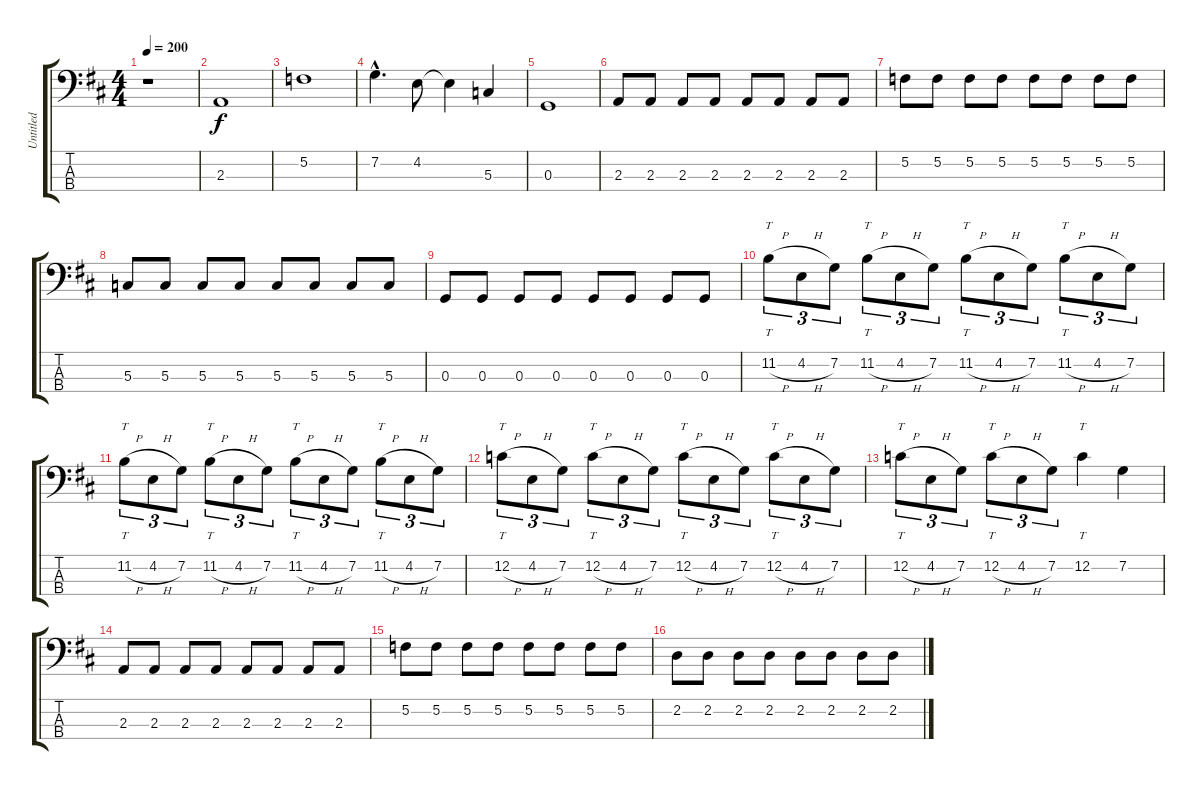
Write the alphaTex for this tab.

\track ("Untitled" "Untitled") {instrument electricbassfinger}
\staff {score tabs}
\tuning (F2 C2 G1 D1) {hide}
\ts (4 4)
\tempo 200
\clef f4
\ks d
r.1{dy f instrument electricbassfinger} |
2.3.1 |
5.2.1 |
7.2{hac}.4{d} 4.2.8 4.2{t}.4 5.3.4 |
0.3.1 |
2.3.8 2.3.8 2.3.8 2.3.8 2.3.8 2.3.8 2.3.8 2.3.8 |
5.2.8 5.2.8 5.2.8 5.2.8 5.2.8 5.2.8 5.2.8 5.2.8 |
5.3.8 5.3.8 5.3.8 5.3.8 5.3.8 5.3.8 5.3.8 5.3.8 |
0.3.8 0.3.8 0.3.8 0.3.8 0.3.8 0.3.8 0.3.8 0.3.8 |
11.2{h}.8{tt tu (3 2)} 4.2{h}.8{tu (3 2)} 7.2.8{tu (3 2)} 11.2{h}.8{tt tu (3 2)} 4.2{h}.8{tu (3 2)} 7.2.8{tu (3 2)} 11.2{h}.8{tt tu (3 2)} 4.2{h}.8{tu (3 2)} 7.2.8{tu (3 2)} 11.2{h}.8{tt tu (3 2)} 4.2{h}.8{tu (3 2)} 7.2.8{tu (3 2)} |
11.2{h}.8{tt tu (3 2)} 4.2{h}.8{tu (3 2)} 7.2.8{tu (3 2)} 11.2{h}.8{tt tu (3 2)} 4.2{h}.8{tu (3 2)} 7.2.8{tu (3 2)} 11.2{h}.8{tt tu (3 2)} 4.2{h}.8{tu (3 2)} 7.2.8{tu (3 2)} 11.2{h}.8{tt tu (3 2)} 4.2{h}.8{tu (3 2)} 7.2.8{tu (3 2)} |
12.2{h}.8{tt tu (3 2)} 4.2{h}.8{tu (3 2)} 7.2.8{tu (3 2)} 12.2{h}.8{tt tu (3 2)} 4.2{h}.8{tu (3 2)} 7.2.8{tu (3 2)} 12.2{h}.8{tt tu (3 2)} 4.2{h}.8{tu (3 2)} 7.2.8{tu (3 2)} 12.2{h}.8{tt tu (3 2)} 4.2{h}.8{tu (3 2)} 7.2.8{tu (3 2)} |
12.2{h}.8{tt tu (3 2)} 4.2{h}.8{tu (3 2)} 7.2.8{tu (3 2)} 12.2{h}.8{tt tu (3 2)} 4.2{h}.8{tu (3 2)} 7.2.8{tu (3 2)} 12.2.4{tt} 7.2.4 |
2.3.8 2.3.8 2.3.8 2.3.8 2.3.8 2.3.8 2.3.8 2.3.8 |
5.2.8 5.2.8 5.2.8 5.2.8 5.2.8 5.2.8 5.2.8 5.2.8 |
2.2.8 2.2.8 2.2.8 2.2.8 2.2.8 2.2.8 2.2.8 2.2.8
